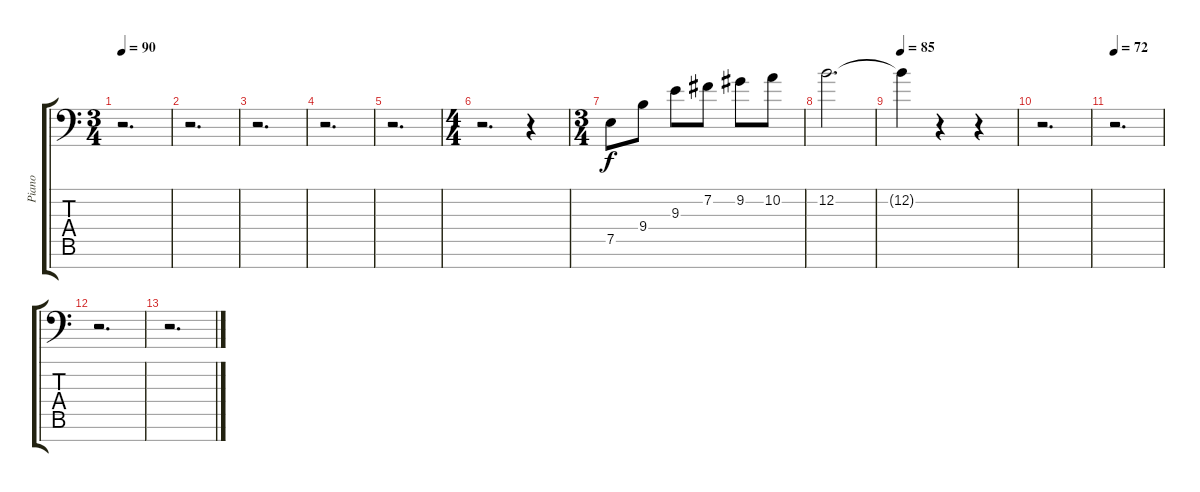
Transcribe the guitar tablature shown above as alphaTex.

\track ("Piano" "Piano") {instrument brightacousticpiano}
\staff {score tabs}
\tuning (E4 B3 G3 D3 A2 E2 A1) {hide}
\ts (3 4)
\tempo 90
\clef f4
\ks c
r.2{d dy f} |
r.2{d} |
r.2{d} |
r.2{d} |
r.2{d} |
\ts (4 4)
r.2{d} r.4 |
\ts (3 4)
7.5.8 9.4.8 9.3.8 7.2.8 9.2.8 10.2.8 |
12.2.2{d} |
\tempo 85
12.2{t}.4 r.4 r.4 |
r.2{d} |
\tempo 72
r.2{d} |
r.2{d} |
r.2{d}
